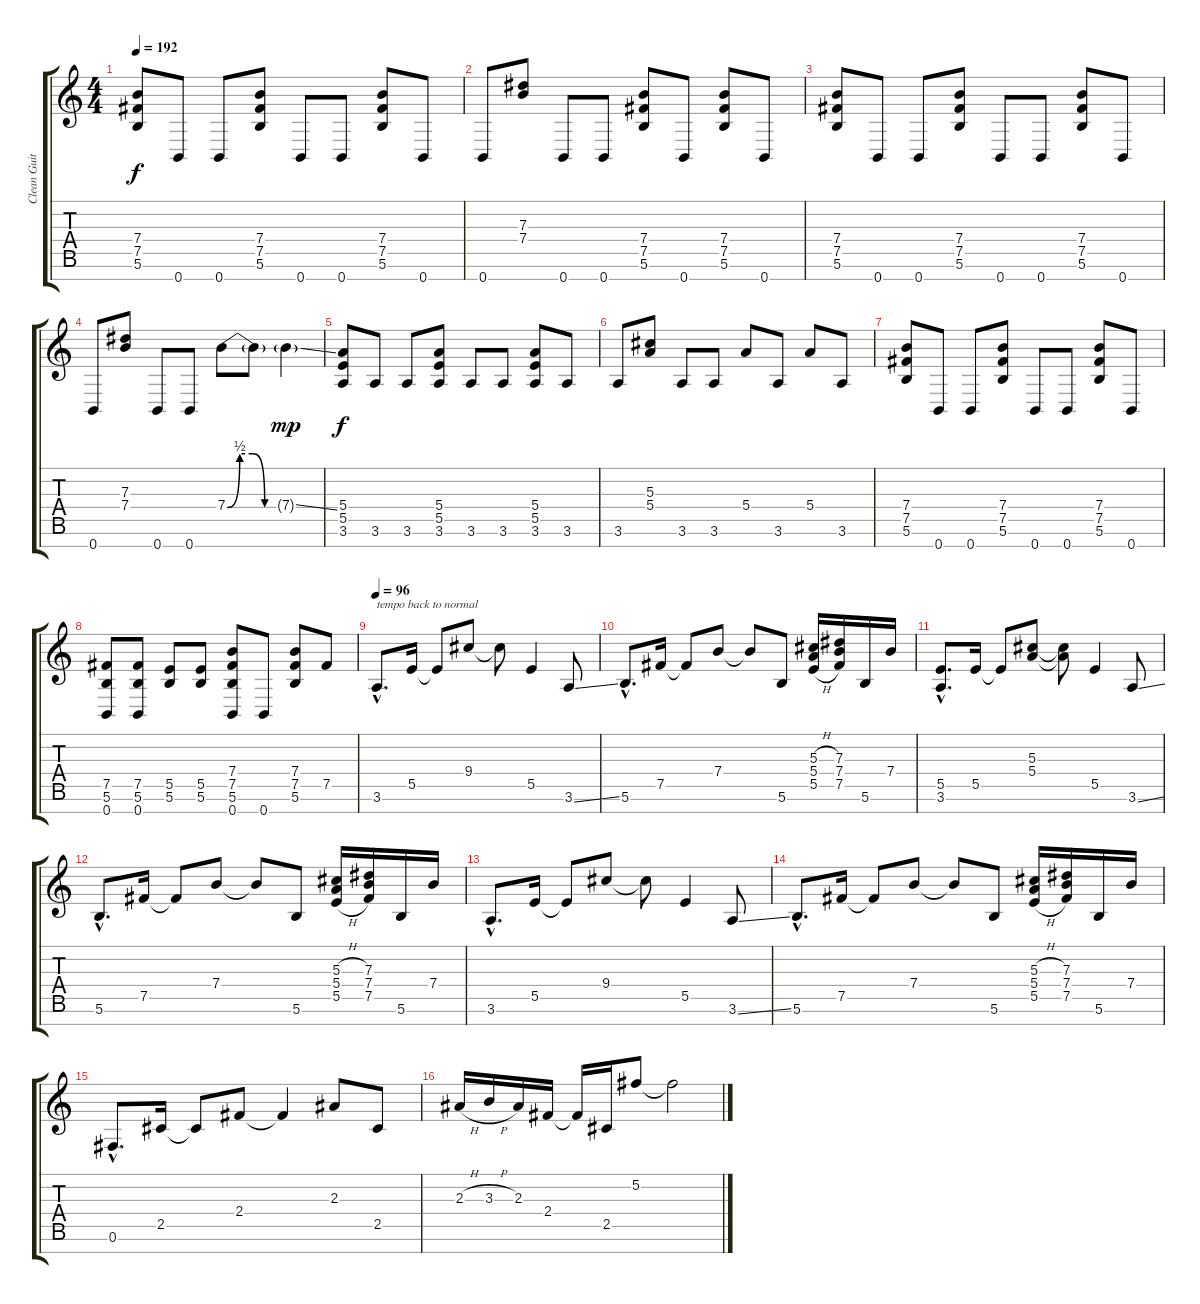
\track ("Clean Guitar" "Clean Guit") {instrument electricguitarclean}
\staff {score tabs}
\tuning (Db4 Db4 Ab3 E3 B2 Gb2 B1) {hide}
\ts (4 4)
\tempo 192
\clef g2
\ks c
(7.4 7.5 5.6).8{dy f} 0.7.8 0.7.8 (7.4 7.5 5.6).8 0.7.8 0.7.8 (7.4 7.5 5.6).8 0.7.8 |
0.7.8 (7.3 7.4).8 0.7.8 0.7.8 (7.4 7.5 5.6).8 0.7.8 (7.4 7.5 5.6).8 0.7.8 |
(7.4 7.5 5.6).8 0.7.8 0.7.8 (7.4 7.5 5.6).8 0.7.8 0.7.8 (7.4 7.5 5.6).8 0.7.8 |
0.7.8 (7.3 7.4).8 0.7.8 0.7.8 7.4{be (custom 0 0 15 2 30 2 45 0 60 0)}.8 7.4{t}.8 7.4{ss g}.4{dy mp} |
(5.4 5.5 3.6).8{dy f} 3.6.8 3.6.8 (5.4 5.5 3.6).8 3.6.8 3.6.8 (5.4 5.5 3.6).8 3.6.8 |
3.6.8 (5.3 5.4).8 3.6.8 3.6.8 5.4.8 3.6.8 5.4.8 3.6.8 |
(7.4 7.5 5.6).8 0.7.8 0.7.8 (7.4 7.5 5.6).8 0.7.8 0.7.8 (7.4 7.5 5.6).8 0.7.8 |
(7.5 5.6 0.7).8 (7.5 5.6 0.7).8 (5.5 5.6).8 (5.5 5.6).8 (7.4 7.5 5.6 0.7).8 0.7.8 (7.4 7.5 5.6).8 7.5.8 |
\tempo 96
3.6{hac}.8{d txt "tempo back to normal" instrument electricguitarclean} 5.5.16 5.5{t}.8 9.4.8 9.4{t}.8 5.5.4 3.6{ss}.8 |
5.6{hac}.8{d} 7.5.16 7.5{t}.8 7.4.8 7.4{t}.8 5.6.8 (5.3{h} 5.4{h} 5.5{h}).16 (7.3 7.4 7.5).16 5.6.16 7.4.16 |
(5.5{hac} 3.6{hac}).8{d} 5.5.16 5.5{t}.8 (5.3 5.4).8 (5.3{t} 5.4{t}).8 5.5.4 3.6{ss}.8 |
5.6{hac}.8{d} 7.5.16 7.5{t}.8 7.4.8 7.4{t}.8 5.6.8 (5.3{h} 5.4{h} 5.5{h}).16 (7.3 7.4 7.5).16 5.6.16 7.4.16 |
3.6{hac}.8{d txt " "} 5.5.16 5.5{t}.8 9.4.8 9.4{t}.8 5.5.4 3.6{ss}.8 |
5.6{hac}.8{d} 7.5.16 7.5{t}.8 7.4.8 7.4{t}.8 5.6.8 (5.3{h} 5.4{h} 5.5{h}).16 (7.3 7.4 7.5).16 5.6.16 7.4.16 |
0.6{hac}.8{d} 2.5.16 2.5{t}.8 2.4.8 2.4{t}.4 2.3.8 2.5.8 |
2.3{h}.16 3.3{h}.16 2.3.16 2.4.16 2.4{t}.16 2.5.16 5.2.8 5.2{t}.2
